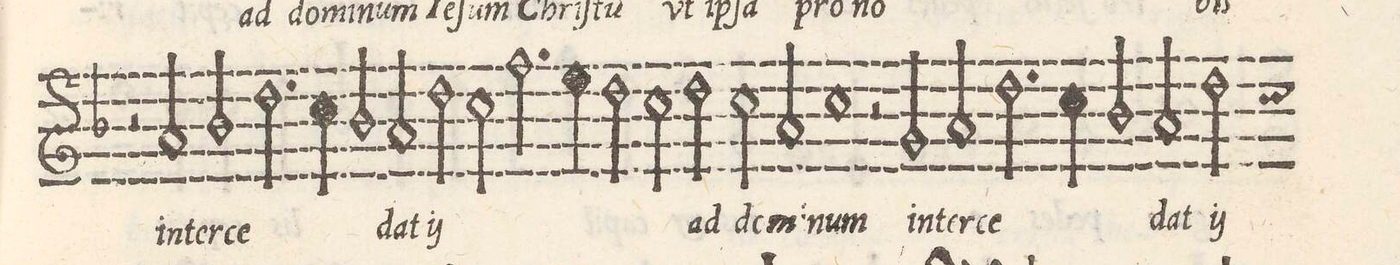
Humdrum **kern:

**kern	**text
*I"CANTVS	*
*clefG2	*
*k[b-]	*
*met(C|)	*
*M2/1	*
2r	.
2a/	in-
2b-/	-ter-
2.dd\	-ce-
=43-	=43-
4cc\	.
2b-/	.
2a/	-dat
*	*ij
2dd\	in-
=44-	=44-
2cc\	-ter-
2.ff\	-ce-
4ee\	.
2dd\	.
=45-	=45-
2cc\	-dat
*	*Xij
2dd\	ad
2cc\	do-
2a/	-mi-
=46-	=46-
1cc	-num
2r	.
2g/	in-
=47-	=47-
2a/	-ter-
2.dd\	-ce-
4cc\	.
2b-/	.
=48-	=48-
2a/	-dat
*	*ij
2dd\	in-
*custos:cc	*
*-	*-
